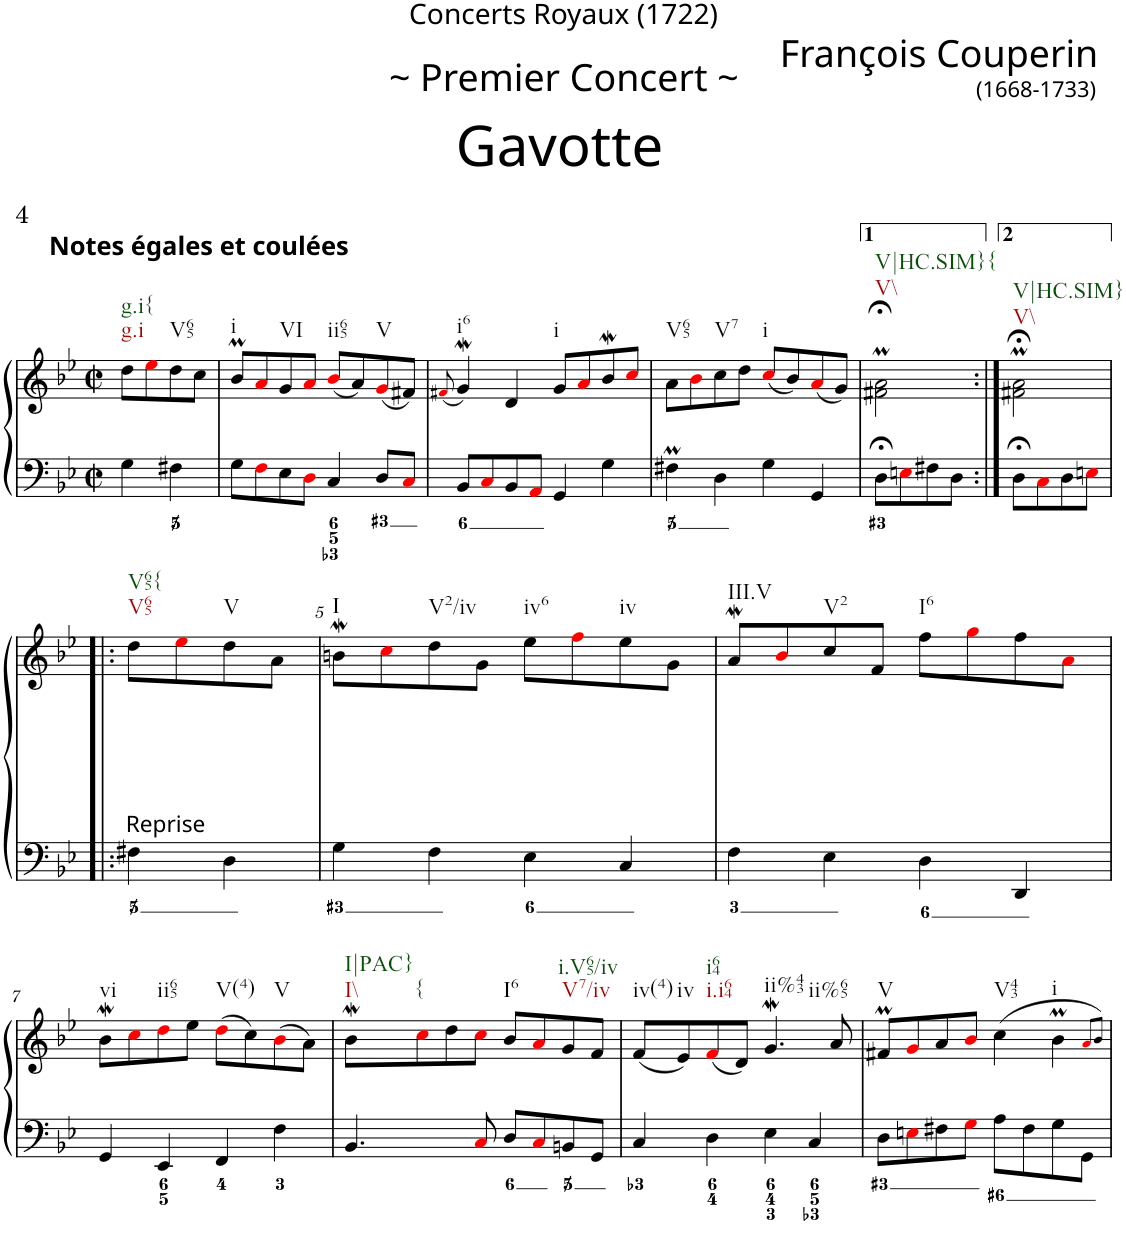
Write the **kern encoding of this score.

**kern	**kern
*part1	*part1
*staff2	*staff1
*I"Clavecin	*
*clefF4	*clefG2
*k[b-e-]	*k[b-e-]
*g:	*g:
*M2/2	*M2/2
*met(c|)	*met(c|)
=	=
!	!LO:TX:a:B:t=Notes égales et coulées
!	!LO:TX:b:t=g.i
!	!LO:TX:b:t=g.i{
4G\	8dd\L
.	8ee-i\
!	!LO:TX:b:t=V65
4F#X\	8dd\
.	8cc\J
=1	=1
!	!LO:TX:b:t=i
8G\L	8b-M/L
8Fi\	8ai/
!	!LO:TX:b:t=VI
8E-\	8g/
8Di\J	8ai/J
!	!LO:TX:b:t=ii65
4C/	(<8b-i/L
.	8a/)
!	!LO:TX:b:t=V
8D/L	(<8gi/
8Ci/J	8f#X/J)
=2	=2
.	(<8qf#Xi/
!	!LO:TX:b:t=i6
8BB-/L	4gW/)
8Ci/	.
8BB-/	4d/
8AAi/J	.
!	!LO:TX:b:t=i
4GG/	8g/L
.	8ai/
4G\	8b-w/
.	8cci/J
=3	=3
!	!LO:TX:b:t=V65
4F#Xm\	8a\L
.	8b-i\
!	!LO:TX:b:t=V7
4D\	8cc\
.	8dd\J
!	!LO:TX:b:t=i
4G\	(<8cci/L
.	8b-/)
4GG/	(<8ai/
.	8g/J)
=4	=4
!	!LO:TX:b:t=V\\
!	!LO:TX:b:t=V|HC.SIM}{
8D;<\L	2f#X\;<M 2a\;<M
8Eni\	.
8F#X\	.
8D\J	.
=4X1:|!	=4X1:|!
!	!LO:TX:b:t=V\\
!	!LO:TX:b:t=V|HC.SIM}
8D;<\L	2f#X\;<M 2a\;<M
8Ci\	.
8D\	.
8Eni\J	.
!!LO:LB:g=z
=4X2!|:	=4X2!|:
!	!LO:TX:b:t=Reprise
!	!LO:TX:b:t=V65
!	!LO:TX:b:t=V65{
4F#X\	8dd\L
.	8ee-i\
!	!LO:TX:b:t=V
4D\	8dd\
.	8a\J
=5	=5
!	!LO:TX:b:t=I
4G\	8bnW\L
.	8cci\
!	!LO:TX:b:t=V2/iv
4F\	8dd\
.	8g\J
!	!LO:TX:b:t=iv6
4E-\	8ee-\L
.	8ffi\
!	!LO:TX:b:t=iv
4C/	8ee-\
.	8g\J
=6	=6
!	!LO:TX:b:t=III.V
4F\	8aW/L
.	8b-i/
!	!LO:TX:b:t=V2
4E-\	8cc/
.	8f/J
!	!LO:TX:b:t=I6
4D\	8ff\L
.	8ggi\
4DD/	8ff\
.	8ai\J
!!LO:LB:g=z
=7	=7
!	!LO:TX:b:t=vi
4GG/	8b-w\L
.	8cci\
!	!LO:TX:b:t=ii65
4EE-/	8ddi\
.	8ee-\J
!	!LO:TX:b:t=V(4)
4FF/	(>8ddi\L
.	8cc\)
!	!LO:TX:b:t=V
4F\	(>8b-i\
.	8a\J)
=8	=8
!	!LO:TX:b:t=I\\
!	!LO:TX:b:t=I|PAC}
4.BB-/	8b-w\L
!	!LO:TX:b:t={
.	8cci\
.	8dd\
8Ci/	8cci\J
!	!LO:TX:b:t=I6
8D/L	8b-/L
8Ci/	8ai/
!	!LO:TX:b:t=V7/iv
!	!LO:TX:b:t=i.V65/iv
8BBn/	8g/
8GG/J	8f/J
=9	=9
!	!LO:TX:b:t=iv(4)
4C/	(<8f/L
!	!LO:TX:b:t=iv
.	8e-/)
!	!LO:TX:b:t=i.i64
!	!LO:TX:b:t=i64
4D\	(<8fi/
.	8d/J)
!	!LO:TX:b:t=ii%43
!	!LO:TX:b:t=ii%65
4E-\	4.gW/
4C/	.
.	8a/
=10	=10
!	!LO:TX:b:t=V
8D\L	8f#Xm/L
8Eni\	8gi/
8F#X\	8a/
8Gi\J	8b-i/J
!	!LO:TX:b:t=V43
8A\L	(4cc\
8F#\	.
!	!LO:TX:b:t=i
8G\	4b-M\
8GG\J	.
.	8qai/L
.	8qb-/J)
=	=
*-	*-
